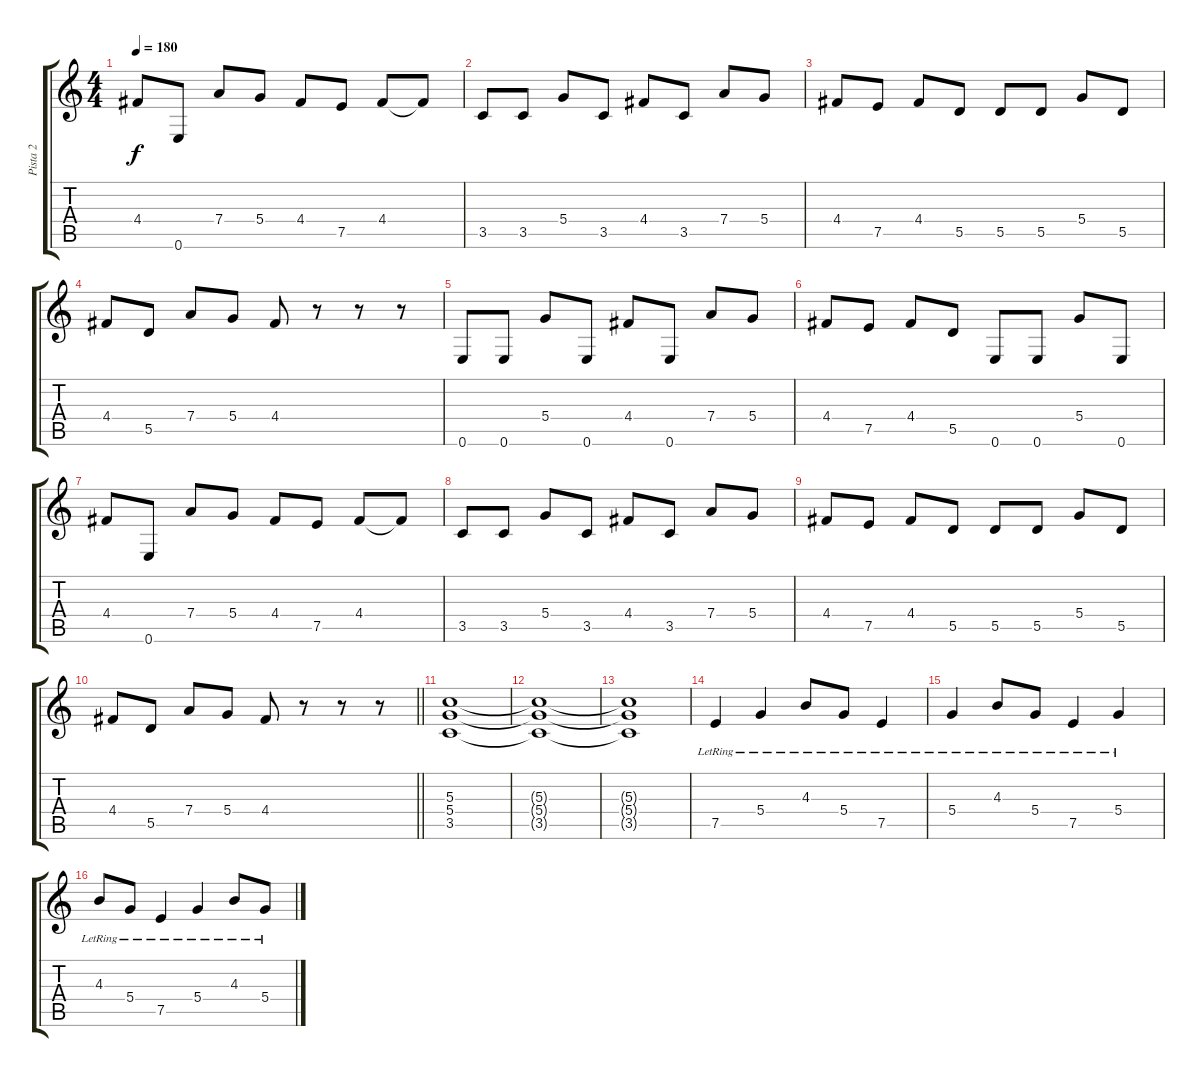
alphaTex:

\track ("Pista 2" "Pista 2") {instrument distortionguitar}
\staff {score tabs}
\tuning (E4 B3 G3 D3 A2 E2) {hide}
\ts (4 4)
\tempo 180
\clef g2
\ks c
4.4.8{dy f} 0.6.8 7.4.8 5.4.8 4.4.8 7.5.8 4.4.8 4.4{t}.8 |
3.5.8 3.5.8 5.4.8 3.5.8 4.4.8 3.5.8 7.4.8 5.4.8 |
4.4.8 7.5.8 4.4.8 5.5.8 5.5.8 5.5.8 5.4.8 5.5.8 |
4.4.8 5.5.8 7.4.8 5.4.8 4.4.8 r.8 r.8 r.8 |
0.6.8 0.6.8 5.4.8 0.6.8 4.4.8 0.6.8 7.4.8 5.4.8 |
4.4.8 7.5.8 4.4.8 5.5.8 0.6.8 0.6.8 5.4.8 0.6.8 |
4.4.8 0.6.8 7.4.8 5.4.8 4.4.8 7.5.8 4.4.8 4.4{t}.8 |
3.5.8 3.5.8 5.4.8 3.5.8 4.4.8 3.5.8 7.4.8 5.4.8 |
4.4.8 7.5.8 4.4.8 5.5.8 5.5.8 5.5.8 5.4.8 5.5.8 |
\barLineRight lightlight
4.4.8 5.5.8 7.4.8 5.4.8 4.4.8 r.8 r.8 r.8 |
\section ("" "")
(5.3 5.4 3.5).1 |
(5.3{t} 5.4{t} 3.5{t}).1 |
(5.3{t} 5.4{t} 3.5{t}).1{volume 0} |
7.5{lr}.4{volume 6 instrument electricguitarclean} 5.4{lr}.4 4.3{lr}.8 5.4{lr}.8 7.5{lr}.4 |
5.4{lr}.4 4.3{lr}.8 5.4{lr}.8 7.5{lr}.4 5.4{lr}.4 |
4.3{lr}.8 5.4{lr}.8 7.5{lr}.4 5.4{lr}.4 4.3{lr}.8 5.4{lr}.8
